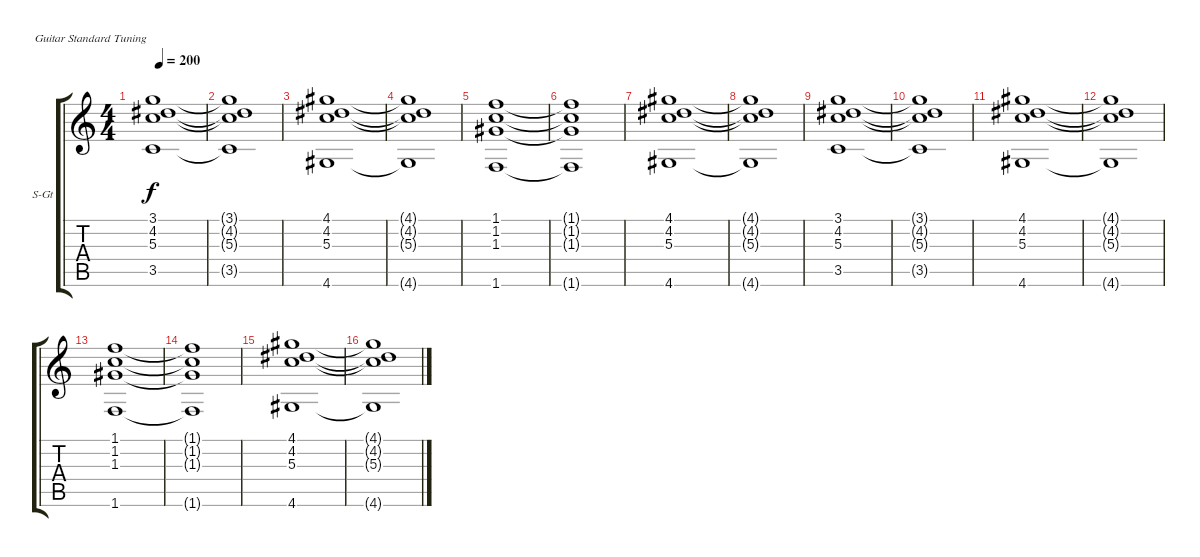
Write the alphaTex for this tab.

\bracketExtendMode groupsimilarinstruments
\firstSystemTrackNameOrientation horizontal
\otherSystemsTrackNameOrientation horizontal
\track ("Ensemble" "S-Gt") {instrument stringensemble1}
\staff {score tabs}
\tuning (E4 B3 G3 D3 A2 E2)
\displaytranspose 12
\ts (4 4)
\section ("" "")
\tempo 200
\clef g2
\ks aminor
(3.1 4.2 5.3 3.5).1{dy f} |
(3.1{t} 4.2{t} 5.3{t} 3.5{t}).1 |
(4.1 4.2 5.3 4.6).1 |
(4.1{t} 4.2{t} 5.3{t} 4.6{t}).1 |
(1.1 1.2 1.3 1.6).1 |
(1.1{t} 1.2{t} 1.3{t} 1.6{t}).1 |
(4.1 4.2 5.3 4.6).1 |
(4.1{t} 4.2{t} 5.3{t} 4.6{t}).1 |
\section ("" "")
(3.1 4.2 5.3 3.5).1 |
(3.1{t} 4.2{t} 5.3{t} 3.5{t}).1 |
(4.1 4.2 5.3 4.6).1 |
(4.1{t} 4.2{t} 5.3{t} 4.6{t}).1 |
(1.1 1.2 1.3 1.6).1 |
(1.1{t} 1.2{t} 1.3{t} 1.6{t}).1 |
(4.1 4.2 5.3 4.6).1 |
(4.1{t} 4.2{t} 5.3{t} 4.6{t}).1
